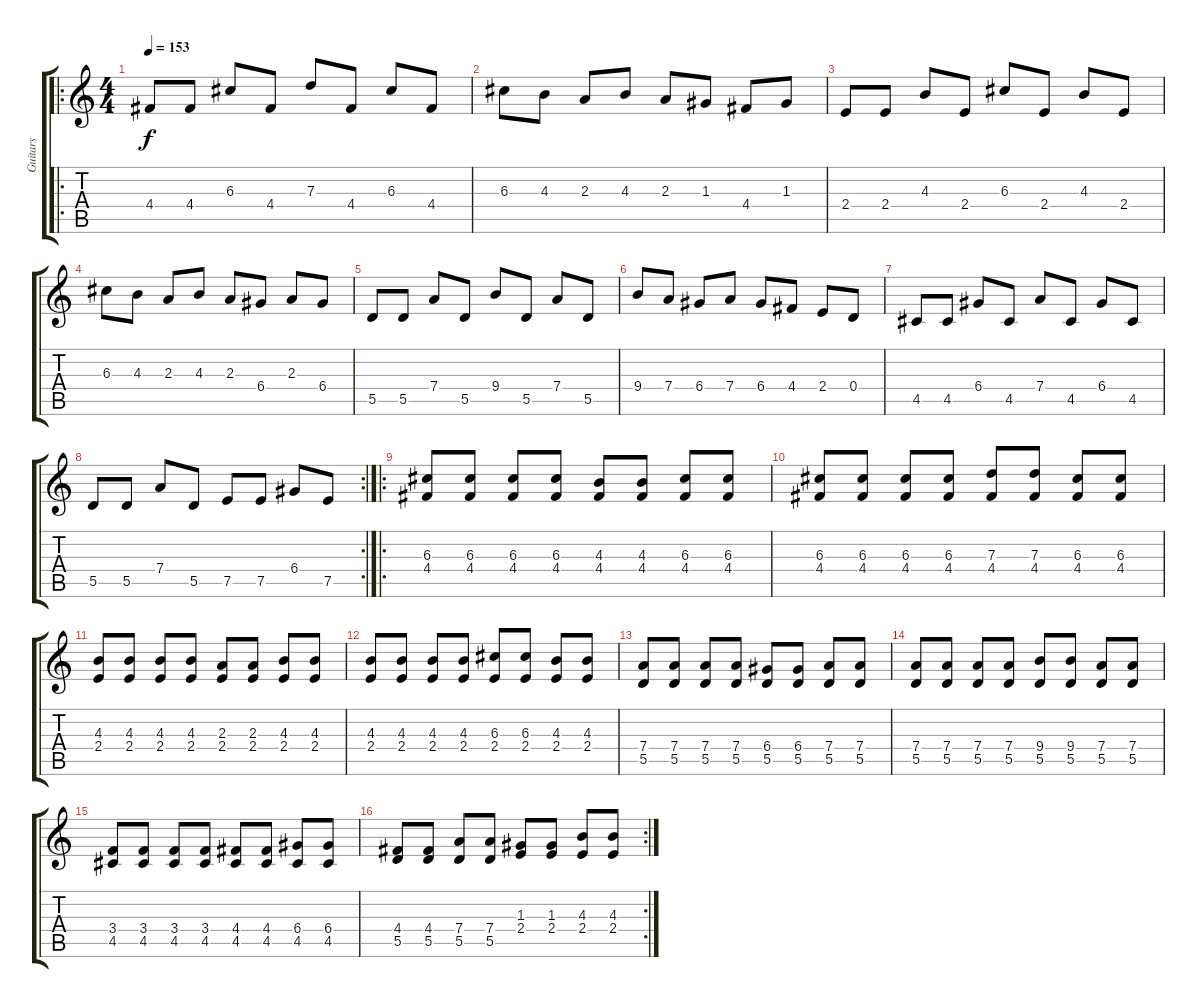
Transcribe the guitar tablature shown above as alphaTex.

\track ("Guitars" "Guitars") {instrument distortionguitar}
\staff {score tabs}
\tuning (E4 B3 G3 D3 A2 E2) {hide}
\ro
\ts (4 4)
\tempo 153
\clef g2
\ks c
4.4.8{dy f balance 16} 4.4.8 6.3.8 4.4.8 7.3.8 4.4.8 6.3.8 4.4.8 |
6.3.8 4.3.8 2.3.8 4.3.8 2.3.8 1.3.8 4.4.8 1.3.8 |
2.4.8 2.4.8 4.3.8 2.4.8 6.3.8 2.4.8 4.3.8 2.4.8 |
6.3.8 4.3.8 2.3.8 4.3.8 2.3.8 6.4.8 2.3.8 6.4.8 |
5.5.8 5.5.8 7.4.8 5.5.8 9.4.8 5.5.8 7.4.8 5.5.8 |
9.4.8 7.4.8 6.4.8 7.4.8 6.4.8 4.4.8 2.4.8 0.4.8 |
4.5.8 4.5.8 6.4.8 4.5.8 7.4.8 4.5.8 6.4.8 4.5.8 |
\rc 2
5.5.8 5.5.8 7.4.8 5.5.8 7.5.8 7.5.8 6.4.8 7.5.8 |
\ro
(6.3 4.4).8{volume 13} (6.3 4.4).8 (6.3 4.4).8 (6.3 4.4).8 (4.3 4.4).8 (4.3 4.4).8 (6.3 4.4).8 (6.3 4.4).8 |
(6.3 4.4).8 (6.3 4.4).8 (6.3 4.4).8 (6.3 4.4).8 (7.3 4.4).8 (7.3 4.4).8 (6.3 4.4).8 (6.3 4.4).8 |
(4.3 2.4).8 (4.3 2.4).8 (4.3 2.4).8 (4.3 2.4).8 (2.3 2.4).8 (2.3 2.4).8 (4.3 2.4).8 (4.3 2.4).8 |
(4.3 2.4).8 (4.3 2.4).8 (4.3 2.4).8 (4.3 2.4).8 (6.3 2.4).8 (6.3 2.4).8 (4.3 2.4).8 (4.3 2.4).8 |
(7.4 5.5).8 (7.4 5.5).8 (7.4 5.5).8 (7.4 5.5).8 (6.4 5.5).8 (6.4 5.5).8 (7.4 5.5).8 (7.4 5.5).8 |
(7.4 5.5).8 (7.4 5.5).8 (7.4 5.5).8 (7.4 5.5).8 (9.4 5.5).8 (9.4 5.5).8 (7.4 5.5).8 (7.4 5.5).8 |
(3.4 4.5).8 (3.4 4.5).8 (3.4 4.5).8 (3.4 4.5).8 (4.4 4.5).8 (4.4 4.5).8 (6.4 4.5).8 (6.4 4.5).8 |
\rc 2
(4.4 5.5).8 (4.4 5.5).8 (7.4 5.5).8 (7.4 5.5).8 (1.3 2.4).8 (1.3 2.4).8 (4.3 2.4).8 (4.3 2.4).8
